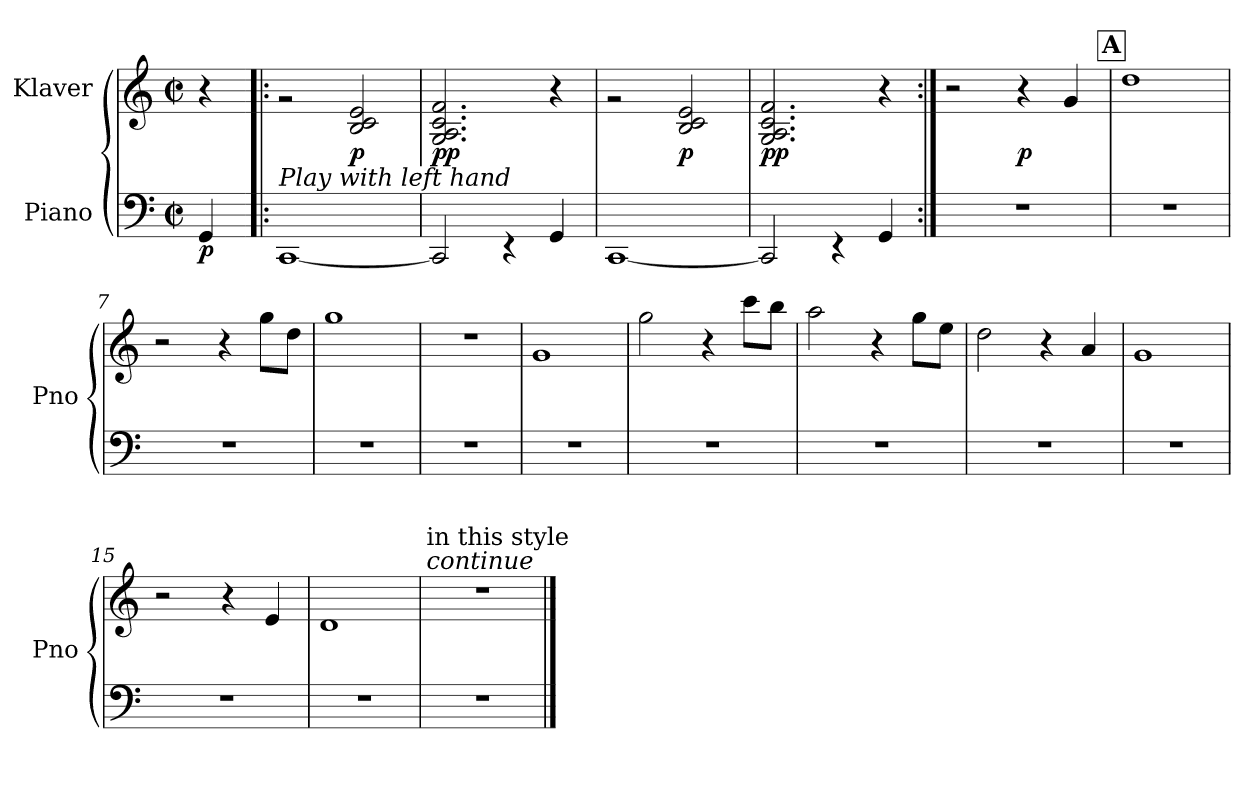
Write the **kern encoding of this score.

**kern	**dynam	**kern	**dynam
*part2	*part2	*part1	*part1
*staff2	*staff2	*staff1	*staff1
*I"Piano	*	*I"Klaver	*
*I'Pno	*	*	*
*clefF4	*	*clefG2	*
*k[]	*	*k[]	*
*M2/2	*	*M2/2	*
*met(c|)	*	*met(c|)	*
*MM100	*	*MM100	*
=	=	=	=
!	!LO:DY:b	!	!
4GG/	p	4r	.
=1!|:	=1!|:	=1!|:	=1!|:
!LO:TX:a:i:t=Play with left hand	!	!	!
[1CC	.	2rg	.
!	!	!	!LO:DY:b
.	.	2B/ 2c/ 2e/	p
=2	=2	=2	=2
!	!	!	!LO:DY:b
2CC/]	.	2.G/ 2.A/ 2.c/ 2.f/	pp
4rEE	.	.	.
4GG/	.	4r	.
=3	=3	=3	=3
[1CC	.	2rg	.
!	!	!	!LO:DY:b
.	.	2B/ 2c/ 2e/	p
=4	=4	=4	=4
!	!	!	!LO:DY:b
2CC/]	.	2.G/ 2.A/ 2.c/ 2.f/	pp
4rEE	.	.	.
4GG/	.	4r	.
!!LO:LB:g=z
=5:|!	=5:|!	=5:|!	=5:|!
1r	.	2r	.
!	!	!	!LO:DY:b
.	.	4r	p
.	.	4g/	.
!!LO:REH:place=s1:a:B:fs=14:t=A
=6	=6	=6	=6
1r	.	1dd	.
=7	=7	=7	=7
1r	.	2r	.
.	.	4r	.
.	.	8gg\L	.
.	.	8dd\J	.
=8	=8	=8	=8
1r	.	1gg	.
=9	=9	=9	=9
1r	.	1r	.
=10	=10	=10	=10
1r	.	1g	.
=11	=11	=11	=11
1r	.	2gg\	.
.	.	4r	.
.	.	8ccc\L	.
.	.	8bb\J	.
=12	=12	=12	=12
1r	.	2aa\	.
.	.	4r	.
.	.	8gg\L	.
.	.	8ee\J	.
=13	=13	=13	=13
1r	.	2dd\	.
.	.	4r	.
.	.	4a/	.
=14	=14	=14	=14
1r	.	1g	.
=15	=15	=15	=15
1r	.	2r	.
.	.	4r	.
.	.	4e/	.
=16	=16	=16	=16
1r	.	1d	.
=17	=17	=17	=17
!	!	!LO:TX:a:i:t=continue	!
!	!	!LO:TX:a:t=in this style	!
1r	.	1r	.
==	==	==	==
*-	*-	*-	*-
